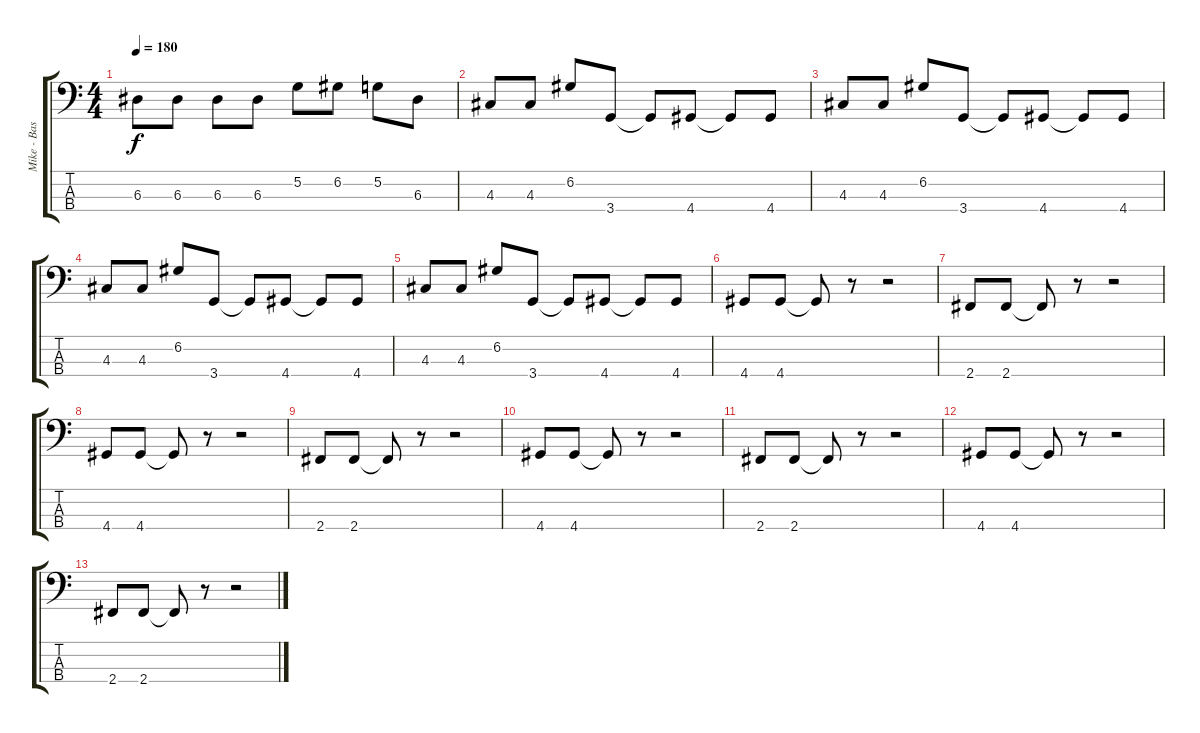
\track ("Mike - Bass Guitar" "Mike - Bas") {instrument electricbasspick}
\staff {score tabs}
\tuning (G2 D2 A1 E1) {hide}
\ts (4 4)
\tempo 180
\clef f4
\ks c
6.3.8{dy f} 6.3.8 6.3.8 6.3.8 5.2.8 6.2.8 5.2.8 6.3.8 |
4.3.8 4.3.8 6.2.8 3.4.8 3.4{t}.8 4.4.8 4.4{t}.8 4.4.8 |
4.3.8 4.3.8 6.2.8 3.4.8 3.4{t}.8 4.4.8 4.4{t}.8 4.4.8 |
4.3.8 4.3.8 6.2.8 3.4.8 3.4{t}.8 4.4.8 4.4{t}.8 4.4.8 |
4.3.8 4.3.8 6.2.8 3.4.8 3.4{t}.8 4.4.8 4.4{t}.8 4.4.8 |
4.4.8 4.4.8 4.4{t}.8 r.8 r.2 |
2.4.8 2.4.8 2.4{t}.8 r.8 r.2 |
4.4.8 4.4.8 4.4{t}.8 r.8 r.2 |
2.4.8 2.4.8 2.4{t}.8 r.8 r.2 |
4.4.8 4.4.8 4.4{t}.8 r.8 r.2 |
2.4.8 2.4.8 2.4{t}.8 r.8 r.2 |
4.4.8 4.4.8 4.4{t}.8 r.8 r.2 |
2.4.8 2.4.8 2.4{t}.8 r.8 r.2
